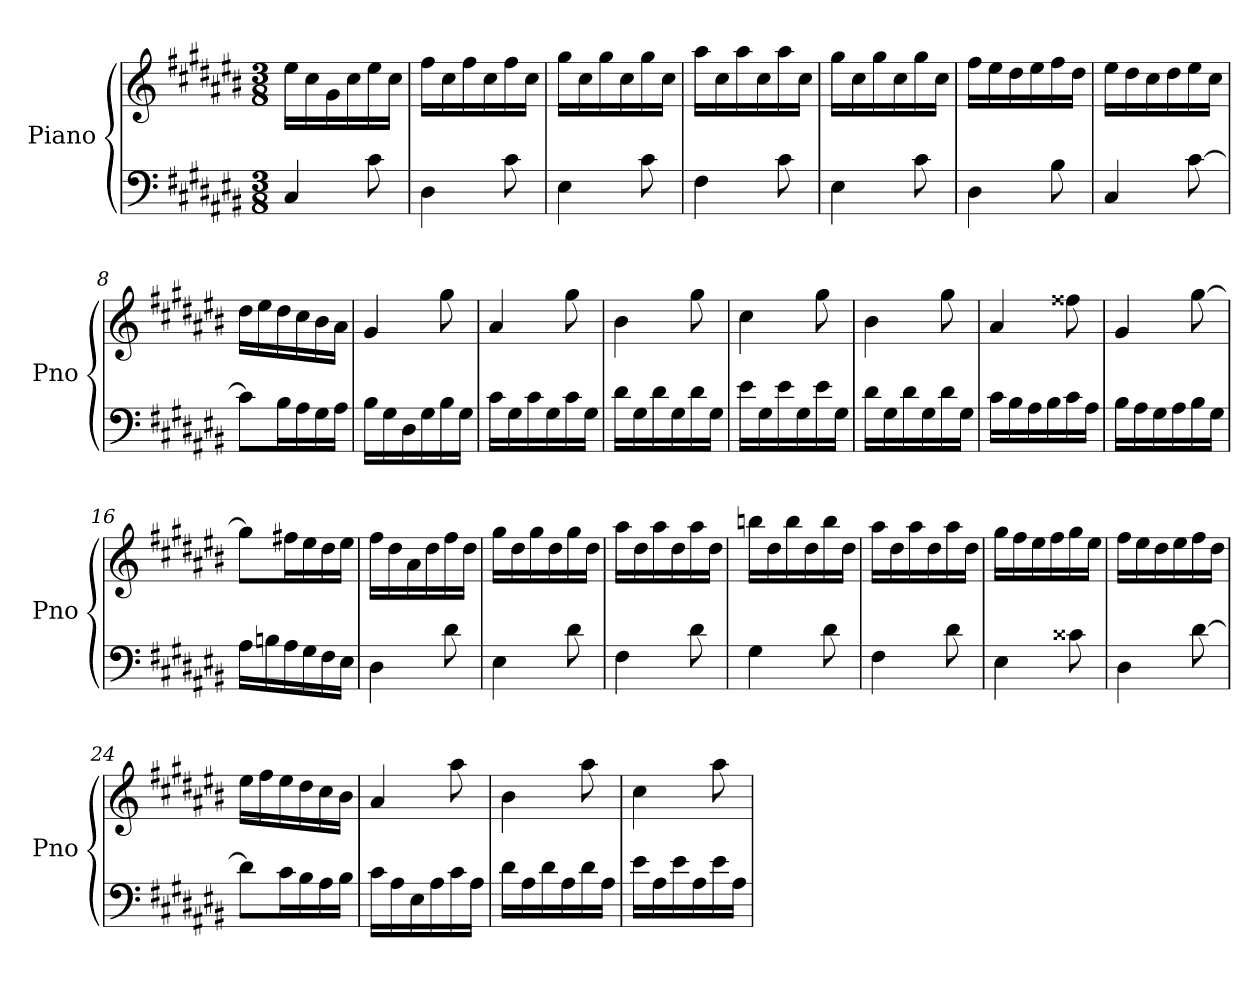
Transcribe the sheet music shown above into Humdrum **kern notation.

**kern	**kern
*part1	*part1
*staff2	*staff1
*I"Piano	*
*I'Pno	*
*clefF4	*clefG2
*k[f#c#g#d#a#e#b#]	*k[f#c#g#d#a#e#b#]
*M3/8	*M3/8
=1	=1
4C#/	16ee#\LL
.	16cc#\
.	16g#\
.	16cc#\
8c#\	16ee#\
.	16cc#\JJ
=2	=2
4D#\	16ff#\LL
.	16cc#\
.	16ff#\
.	16cc#\
8c#\	16ff#\
.	16cc#\JJ
=3	=3
4E#\	16gg#\LL
.	16cc#\
.	16gg#\
.	16cc#\
8c#\	16gg#\
.	16cc#\JJ
=4	=4
4F#\	16aa#\LL
.	16cc#\
.	16aa#\
.	16cc#\
8c#\	16aa#\
.	16cc#\JJ
=5	=5
4E#\	16gg#\LL
.	16cc#\
.	16gg#\
.	16cc#\
8c#\	16gg#\
.	16cc#\JJ
!!LO:LB:g=z
=6	=6
4D#\	16ff#\LL
.	16ee#\
.	16dd#\
.	16ee#\
8B#\	16ff#\
.	16dd#\JJ
=7	=7
4C#/	16ee#\LL
.	16dd#\
.	16cc#\
.	16dd#\
[8c#\	16ee#\
.	16cc#\JJ
=8	=8
8c#\L]	16dd#\LL
.	16ee#\
16B#\L	16dd#\
16A#\	16cc#\
16G#\	16b#\
16A#\JJ	16a#\JJ
=9	=9
16B#\LL	4g#/
16G#\	.
16D#\	.
16G#\	.
16B#\	8gg#\
16G#\JJ	.
=10	=10
16c#\LL	4a#/
16G#\	.
16c#\	.
16G#\	.
16c#\	8gg#\
16G#\JJ	.
=11	=11
16d#\LL	4b#\
16G#\	.
16d#\	.
16G#\	.
16d#\	8gg#\
16G#\JJ	.
!!LO:LB:g=z
=12	=12
16e#\LL	4cc#\
16G#\	.
16e#\	.
16G#\	.
16e#\	8gg#\
16G#\JJ	.
=13	=13
16d#\LL	4b#\
16G#\	.
16d#\	.
16G#\	.
16d#\	8gg#\
16G#\JJ	.
=14	=14
16c#\LL	4a#/
16B#\	.
16A#\	.
16B#\	.
16c#\	8ff##X\
16A#\JJ	.
=15	=15
16B#\LL	4g#/
16A#\	.
16G#\	.
16A#\	.
16B#\	[8gg#\
16G#\JJ	.
=16	=16
16A#\LL	8gg#\L]
16Bn\	.
16A#\	16ff#X\L
16G#\	16ee#\
16F#\	16dd#\
16E#\JJ	16ee#\JJ
=17	=17
4D#\	16ff#\LL
.	16dd#\
.	16a#\
.	16dd#\
8d#\	16ff#\
.	16dd#\JJ
!!LO:LB:g=z
=18	=18
4E#\	16gg#\LL
.	16dd#\
.	16gg#\
.	16dd#\
8d#\	16gg#\
.	16dd#\JJ
=19	=19
4F#\	16aa#\LL
.	16dd#\
.	16aa#\
.	16dd#\
8d#\	16aa#\
.	16dd#\JJ
=20	=20
4G#\	16bbn\LL
.	16dd#\
.	16bb\
.	16dd#\
8d#\	16bb\
.	16dd#\JJ
=21	=21
4F#\	16aa#\LL
.	16dd#\
.	16aa#\
.	16dd#\
8d#\	16aa#\
.	16dd#\JJ
=22	=22
4E#\	16gg#\LL
.	16ff#\
.	16ee#\
.	16ff#\
8c##X\	16gg#\
.	16ee#\JJ
=23	=23
4D#\	16ff#\LL
.	16ee#\
.	16dd#\
.	16ee#\
[8d#\	16ff#\
.	16dd#\JJ
!!LO:PB:g=z
=24	=24
8d#\L]	16ee#\LL
.	16ff#\
16c#\L	16ee#\
16B#\	16dd#\
16A#\	16cc#\
16B#\JJ	16b#\JJ
=25	=25
16c#\LL	4a#/
16A#\	.
16E#\	.
16A#\	.
16c#\	8aa#\
16A#\JJ	.
=26	=26
16d#\LL	4b#\
16A#\	.
16d#\	.
16A#\	.
16d#\	8aa#\
16A#\JJ	.
=27	=27
16e#\LL	4cc#\
16A#\	.
16e#\	.
16A#\	.
16e#\	8aa#\
16A#\JJ	.
=	=
*-	*-
